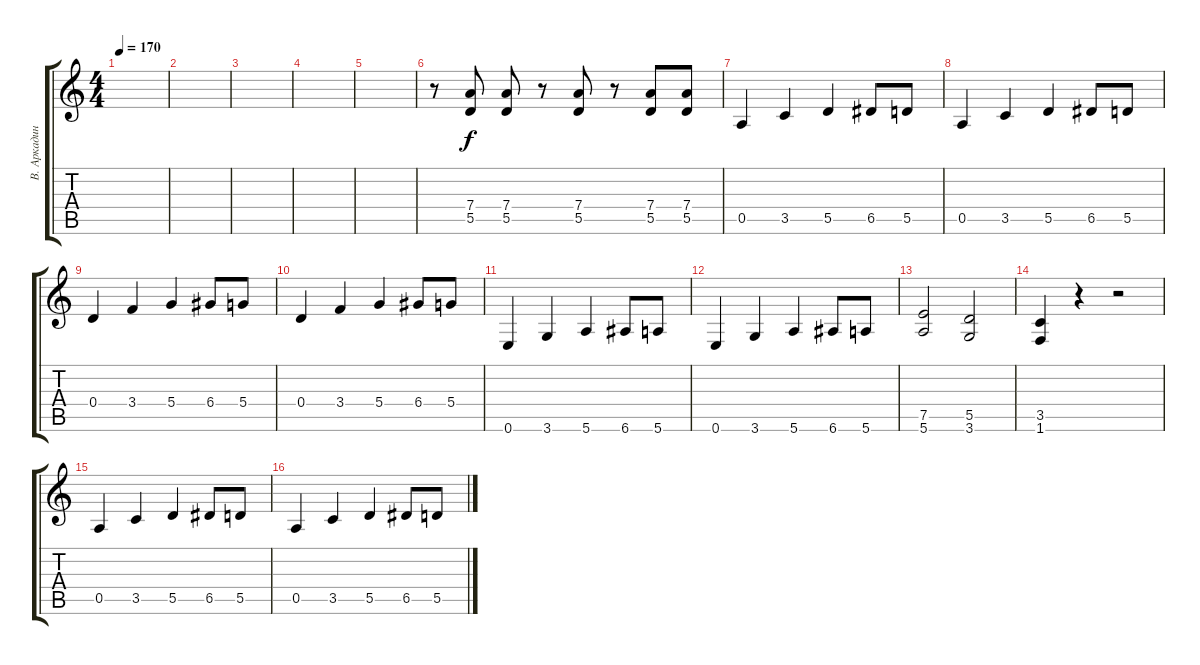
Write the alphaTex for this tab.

\track ("В. Аркадин" "В. Аркадин") {instrument distortionguitar}
\staff {score tabs}
\tuning (E4 B3 G3 D3 A2 E2) {hide}
\ts (4 4)
\tempo 170
\clef g2
\ks c
|
|
|
|
|
r.8 (7.4 5.5).8 (7.4 5.5).8 r.8 (7.4 5.5).8 r.8 (7.4 5.5).8 (7.4 5.5).8 |
0.5.4 3.5.4 5.5.4 6.5.8 5.5.8 |
0.5.4 3.5.4 5.5.4 6.5.8 5.5.8 |
0.4.4 3.4.4 5.4.4 6.4.8 5.4.8 |
0.4.4 3.4.4 5.4.4 6.4.8 5.4.8 |
0.6.4 3.6.4 5.6.4 6.6.8 5.6.8 |
0.6.4 3.6.4 5.6.4 6.6.8 5.6.8 |
(7.5 5.6).2 (5.5 3.6).2 |
(3.5 1.6).4 r.4 r.2 |
0.5.4 3.5.4 5.5.4 6.5.8 5.5.8 |
0.5.4 3.5.4 5.5.4 6.5.8 5.5.8
